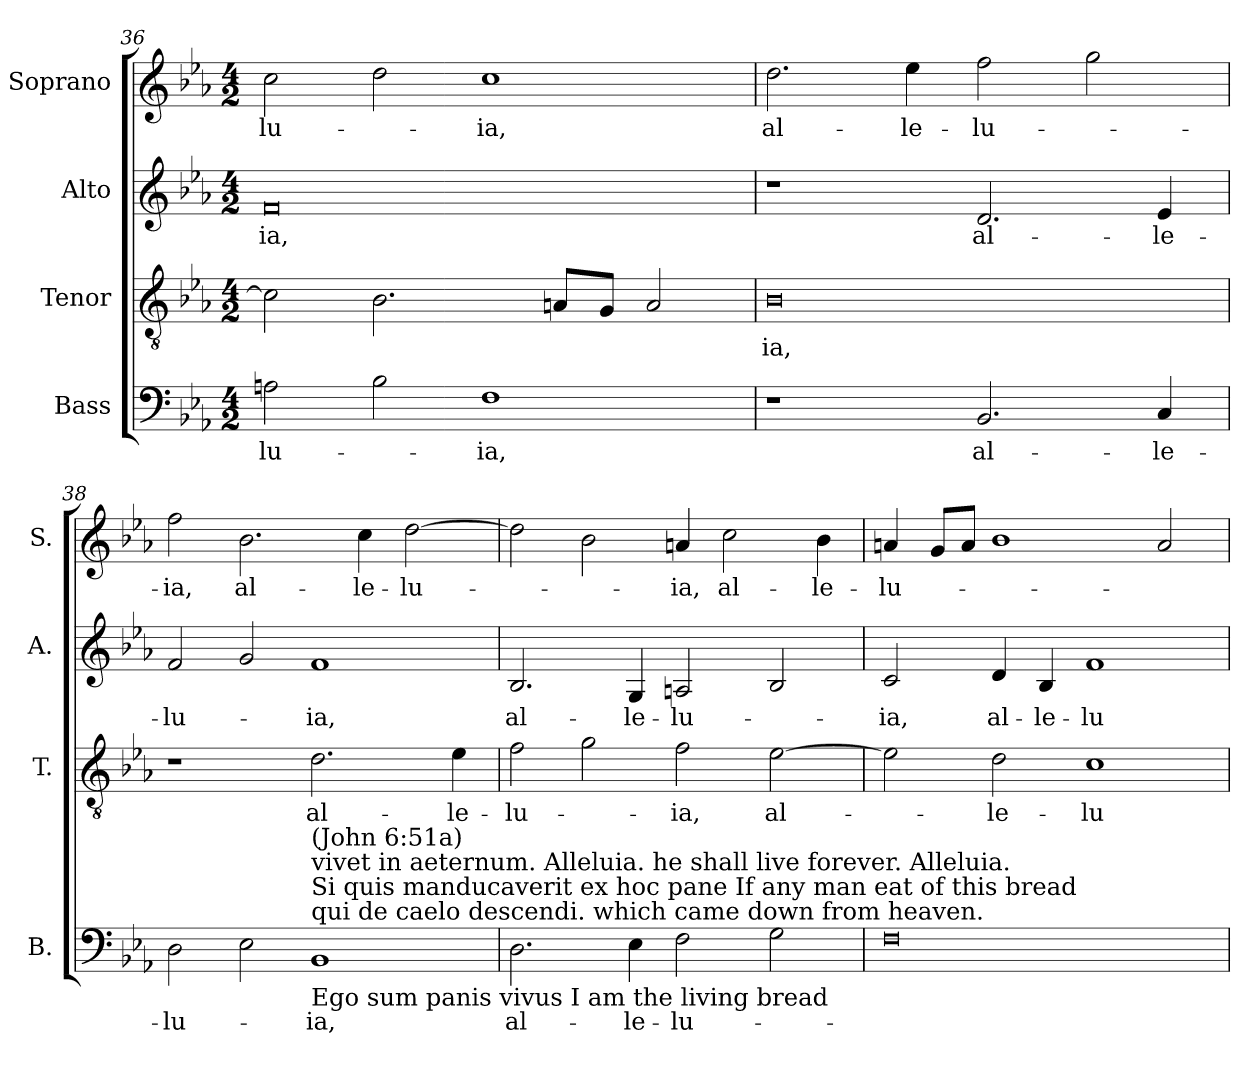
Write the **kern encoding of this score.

**kern	**text	**kern	**text	**kern	**text	**kern	**text
*part4	*part4	*part3	*part3	*part2	*part2	*part1	*part1
*staff4	*staff4	*staff3	*staff3	*staff2	*staff2	*staff1	*staff1
*I"Bass	*	*I"Tenor	*	*I"Alto	*	*I"Soprano	*
*I'B.	*	*I'T.	*	*I'A.	*	*I'S.	*
*clefF4	*	*clefGv2	*	*clefG2	*	*clefG2	*
*	*	*ITrd7c12	*	*	*	*	*
*k[b-e-a-]	*	*k[b-e-a-]	*	*k[b-e-a-]	*	*k[b-e-a-]	*
*E-:	*	*E-:	*	*E-:	*	*E-:	*
*M4/2	*	*M4/2	*	*M4/2	*	*M4/2	*
=36	=36	=36	=36	=36	=36	=36	=36
!	!LO:LY:b:color=#000000	!	!	!	!	!	!
!	!	!	!	!	!LO:LY:b:color=#000000	!	!
!	!	!	!	!	!	!	!LO:LY:b:color=#000000
2Ani\	-lu-	2Ci\]	.	0fi	-ia,	2cci\	-lu-
2B-i\	.	2.BB-i\	.	.	.	2ddi\	.
!	!LO:LY:b:color=#000000	!	!	!	!	!	!
!	!	!	!	!	!	!	!LO:LY:b:color=#000000
1Fi	-ia,	.	.	.	.	1cci	-ia,
.	.	8AAni/L	.	.	.	.	.
.	.	8GGi/J	.	.	.	.	.
.	.	2AAi/	.	.	.	.	.
=37	=37	=37	=37	=37	=37	=37	=37
!	!	!	!LO:LY:b:color=#000000	!	!	!	!
!	!	!	!	!	!	!	!LO:LY:b:color=#000000
1r	.	0BB-i	-ia,	1r	.	2.ddi\	al-
!	!	!	!	!	!	!	!LO:LY:b:color=#000000
.	.	.	.	.	.	4ee-i\	-le-
!	!LO:LY:b:color=#000000	!	!	!	!	!	!
!	!	!	!	!	!LO:LY:b:color=#000000	!	!
!	!	!	!	!	!	!	!LO:LY:b:color=#000000
2.BB-i/	al-	.	.	2.di/	al-	2ffi\	-lu-
.	.	.	.	.	.	2ggi\	.
!	!LO:LY:b:color=#000000	!	!	!	!	!	!
!	!	!	!	!	!LO:LY:b:color=#000000	!	!
4Ci/	-le-	.	.	4e-i/	-le-	.	.
!!LO:LB:g=z
=38	=38	=38	=38	=38	=38	=38	=38
!	!LO:LY:b:color=#000000	!	!	!	!	!	!
!	!	!	!	!	!LO:LY:b:color=#000000	!	!
!	!	!	!	!	!	!	!LO:LY:b:color=#000000
2Di\	-lu-	1r	.	2fi/	-lu-	2ffi\	-ia,
!	!	!	!	!	!	!	!LO:LY:b:color=#000000
2E-i\	.	.	.	2gi/	.	2.b-i\	al-
!	!LO:LY:b:color=#000000	!	!	!	!	!	!
!	!	!	!LO:LY:b:color=#000000	!	!	!	!
!LO:TX:b:t=Ego sum panis vivus                         I am the living bread	!	!	!	!	!	!	!
!LO:TX:t=qui de caelo descendi.                       which came down from heaven.	!	!	!	!	!	!	!
!LO:TX:t=Si quis manducaverit ex hoc pane    If any man eat of this bread	!	!	!	!	!	!	!
!LO:TX:t=vivet in aeternum. Alleluia.              he shall live forever. Alleluia.	!	!	!	!	!	!	!
!LO:TX:t=(John 6&colon;51a)	!	!	!	!	!	!	!
!	!	!	!	!	!LO:LY:b:color=#000000	!	!
1BB-i	-ia,	2.Di\	al-	1fi	-ia,	.	.
!	!	!	!	!	!	!	!LO:LY:b:color=#000000
.	.	.	.	.	.	4cci\	-le-
!	!	!	!	!	!	!	!LO:LY:b:color=#000000
.	.	.	.	.	.	[>2ddi\	-lu-
!	!	!	!LO:LY:b:color=#000000	!	!	!	!
.	.	4E-i\	-le-	.	.	.	.
=39	=39	=39	=39	=39	=39	=39	=39
!	!LO:LY:b:color=#000000	!	!	!	!	!	!
!	!	!	!LO:LY:b:color=#000000	!	!	!	!
!	!	!	!	!	!LO:LY:b:color=#000000	!	!
2.Di\	al-	2Fi\	-lu-	2.B-i/	al-	2ddi\]	.
.	.	2Gi\	.	.	.	2b-i\	.
!	!LO:LY:b:color=#000000	!	!	!	!	!	!
!	!	!	!	!	!LO:LY:b:color=#000000	!	!
4E-i\	-le-	.	.	4Gi/	-le-	.	.
!	!LO:LY:b:color=#000000	!	!	!	!	!	!
!	!	!	!LO:LY:b:color=#000000	!	!	!	!
!	!	!	!	!	!LO:LY:b:color=#000000	!	!
!	!	!	!	!	!	!	!LO:LY:b:color=#000000
2Fi\	-lu-	2Fi\	-ia,	2Ani/	-lu-	4ani/	-ia,
!	!	!	!	!	!	!	!LO:LY:b:color=#000000
.	.	.	.	.	.	2cci\	al-
!	!	!	!LO:LY:b:color=#000000	!	!	!	!
2Gi\	.	[>2E-i\	al-	2B-i/	.	.	.
!	!	!	!	!	!	!	!LO:LY:b:color=#000000
.	.	.	.	.	.	4b-i\	-le-
=40	=40	=40	=40	=40	=40	=40	=40
!	!	!	!	!	!LO:LY:b:color=#000000	!	!
!	!	!	!	!	!	!	!LO:LY:b:color=#000000
0Fi	.	2E-i\]	.	2ci/	-ia,	4ani/	-lu-
.	.	.	.	.	.	8gi/L	.
.	.	.	.	.	.	8ai/J	.
!	!	!	!LO:LY:b:color=#000000	!	!	!	!
!	!	!	!	!	!LO:LY:b:color=#000000	!	!
.	.	2Di\	-le-	4di/	al-	1b-i	.
!	!	!	!	!	!LO:LY:b:color=#000000	!	!
.	.	.	.	4B-i/	-le-	.	.
!	!	!	!LO:LY:b:color=#000000	!	!	!	!
!	!	!	!	!	!LO:LY:b:color=#000000	!	!
.	.	1Ci	-lu-	1fi	-lu-	.	.
.	.	.	.	.	.	2ai/	.
=	=	=	=	=	=	=	=
*-	*-	*-	*-	*-	*-	*-	*-
